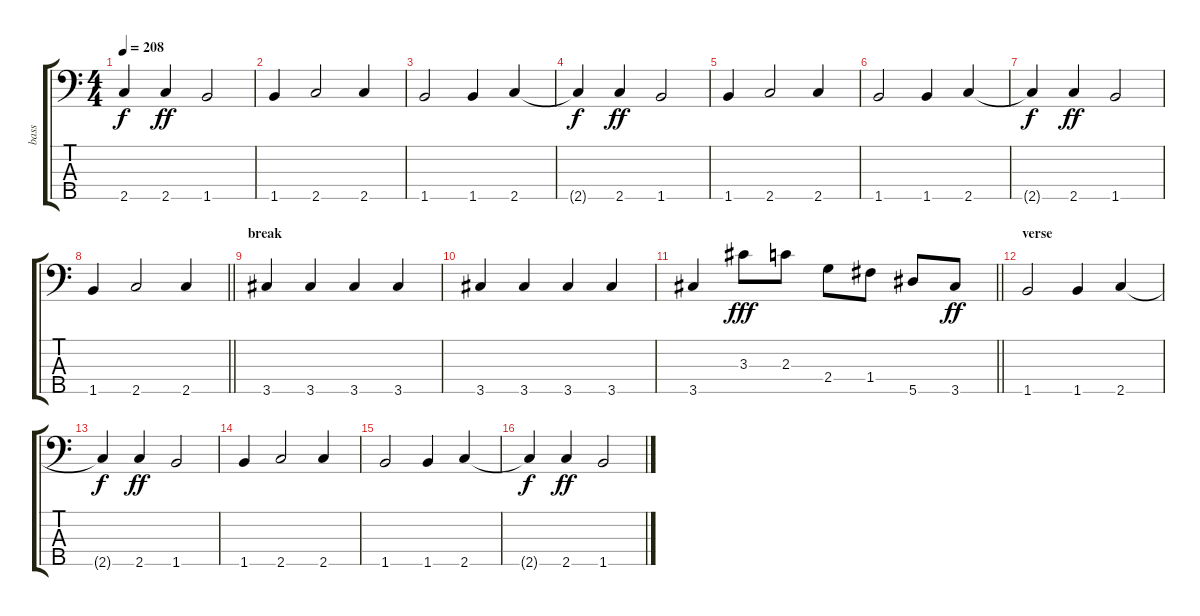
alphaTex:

\track ("bass" "bass") {instrument slapbass1}
\staff {score tabs}
\tuning (G3 Eb3 Bb2 F2 Bb1) {hide}
\ts (4 4)
\tempo 208
\clef f4
\ks c
2.5{t}.4{dy f} 2.5.4{dy ff} 1.5.2 |
1.5.4 2.5.2 2.5.4 |
1.5.2 1.5.4 2.5.4 |
2.5{t}.4{dy f} 2.5.4{dy ff} 1.5.2 |
1.5.4 2.5.2 2.5.4 |
1.5.2 1.5.4 2.5.4 |
2.5{t}.4{dy f} 2.5.4{dy ff} 1.5.2 |
\barLineRight lightlight
1.5.4 2.5.2 2.5.4 |
\section ("" "break")
3.5.4 3.5.4 3.5.4 3.5.4 |
3.5.4 3.5.4 3.5.4 3.5.4 |
\barLineRight lightlight
3.5.4 3.3.8{dy fff} 2.3.8 2.4.8 1.4.8 5.5.8 3.5.8{dy ff} |
\section ("" "verse")
1.5.2 1.5.4 2.5.4 |
2.5{t}.4{dy f} 2.5.4{dy ff} 1.5.2 |
1.5.4 2.5.2 2.5.4 |
1.5.2 1.5.4 2.5.4 |
2.5{t}.4{dy f} 2.5.4{dy ff} 1.5.2
